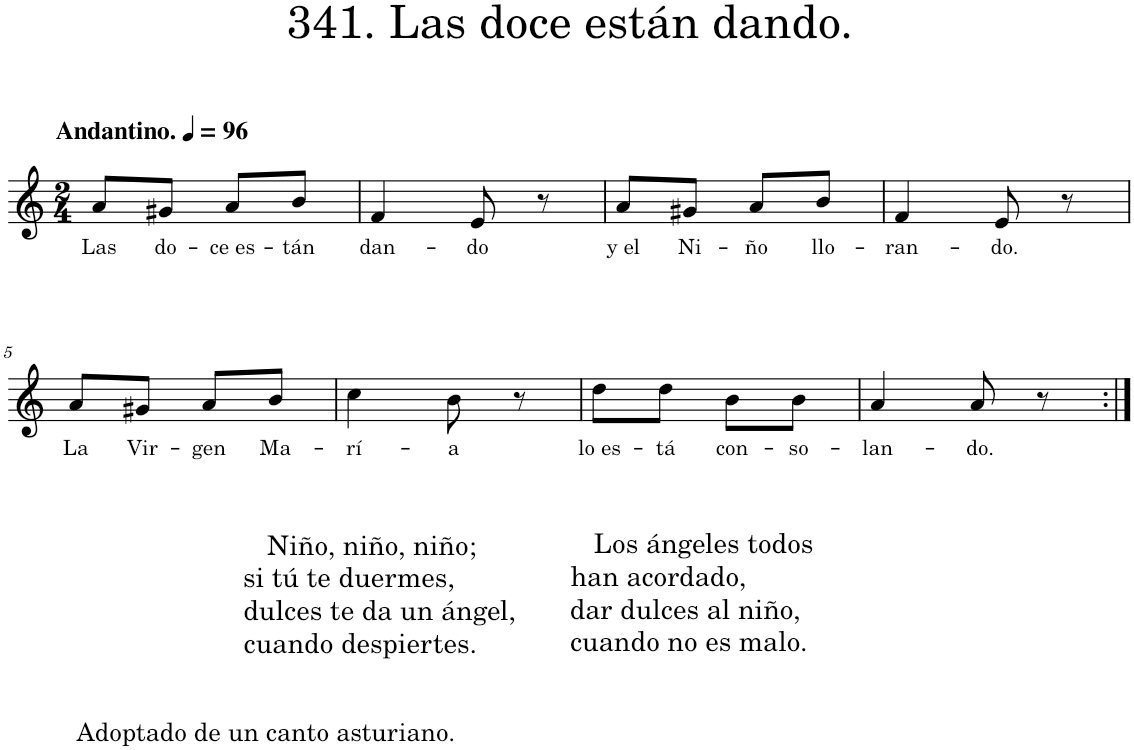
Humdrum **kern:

**kern	**text
*part1	*part1
*staff1	*staff1
*I"Piano	*
*I'Pno.	*
*clefG2	*
*k[]	*
*M2/4	*
*MM96	*
=1	=1
!LO:TX:a:B:t=Andantino.	!
!	!LO:LY:b
8a/L	Las
!	!LO:LY:b
8g#X/J	do-
!	!LO:LY:b
8a/L	-ce es-
!	!LO:LY:b
8b/J	-tán
=2	=2
!	!LO:LY:b
4f/	dan-
!	!LO:LY:b
8e/	-do
8r	.
=3	=3
!	!LO:LY:b
8a/L	y el
!	!LO:LY:b
8g#X/J	Ni-
!	!LO:LY:b
8a/L	-ño
!	!LO:LY:b
8b/J	llo-
=4	=4
!	!LO:LY:b
4f/	-ran-
!	!LO:LY:b
8e/	-do.
8r	.
!!LO:LB:g=z
=5	=5
!	!LO:LY:b
8a/L	La
!LO:TX:b:t=Niño, niño, niño;	!
!LO:TX:b:t=si tú te duermes,	!
!LO:TX:b:t=dulces te da un ángel,	!
!LO:TX:b:t=cuando despiertes.	!
!	!LO:LY:b
8g#X/J	Vir-
!	!LO:LY:b
8a/L	-gen
!	!LO:LY:b
8b/J	Ma-
=6	=6
!	!LO:LY:b
4cc\	-rí-
!LO:TX:b:t=Los ángeles todos	!
!LO:TX:b:t=han acordado,	!
!LO:TX:b:t=dar dulces al niño,	!
!LO:TX:b:t=cuando no es malo.	!
!	!LO:LY:b
8b\	-a
8r	.
=7	=7
!	!LO:LY:b
8dd\L	lo es-
!	!LO:LY:b
8dd\J	-tá
!LO:TX:b:t=Adoptado de un canto asturiano.	!
!	!LO:LY:b
8b\L	con-
!	!LO:LY:b
8b\J	-so-
=8	=8
!	!LO:LY:b
4a/	-lan-
!	!LO:LY:b
8a/	-do.
8r	.
=:|!	=:|!
*-	*-
